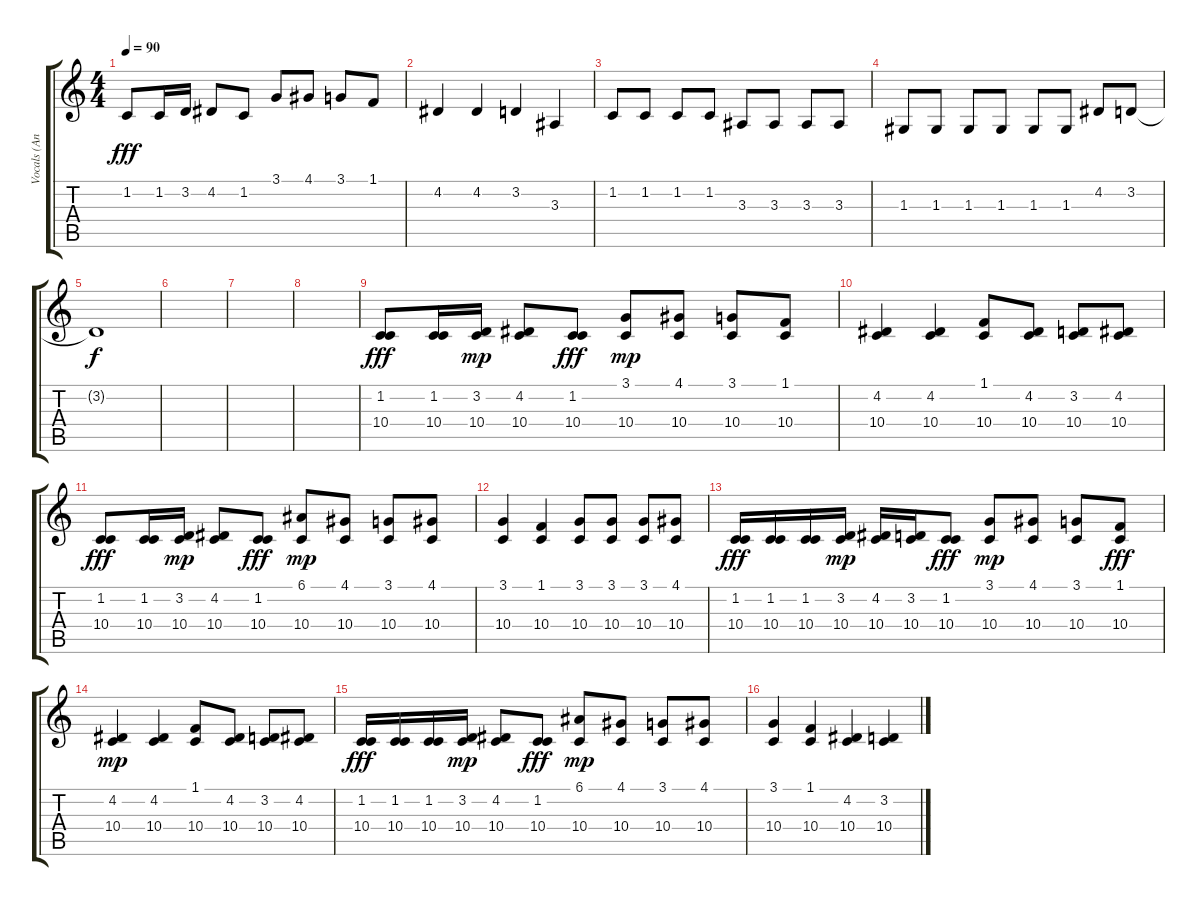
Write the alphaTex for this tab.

\track ("Vocals (Anna)" "Vocals (An") {instrument clarinet}
\staff {score tabs}
\tuning (E4 B3 G3 D3 A2 E2) {hide}
\ts (4 4)
\tempo 90
\clef g2
\ks c
1.2.8{dy fff} 1.2.16 3.2.16 4.2.8 1.2.8 3.1.8 4.1.8 3.1.8 1.1.8 |
4.2.4 4.2.4 3.2.4 3.3.4 |
1.2.8 1.2.8 1.2.8 1.2.8 3.3.8 3.3.8 3.3.8 3.3.8 |
1.3.8 1.3.8 1.3.8 1.3.8 1.3.8 1.3.8 4.2.8 3.2.8 |
3.2{t}.1{dy f} |
|
|
|
(1.2 10.4).8{dy fff} (1.2 10.4).16 (3.2 10.4).16{dy mp} (4.2 10.4).8 (1.2 10.4).8{dy fff} (3.1 10.4).8{dy mp} (4.1 10.4).8 (3.1 10.4).8 (1.1 10.4).8 |
(4.2 10.4).4 (4.2 10.4).4 (1.1 10.4).8 (4.2 10.4).8 (3.2 10.4).8 (4.2 10.4).8 |
(1.2 10.4).8{dy fff} (1.2 10.4).16 (3.2 10.4).16{dy mp} (4.2 10.4).8 (1.2 10.4).8{dy fff} (6.1 10.4).8{dy mp} (4.1 10.4).8 (3.1 10.4).8 (4.1 10.4).8 |
(3.1 10.4).4 (1.1 10.4).4 (3.1 10.4).8 (3.1 10.4).8 (3.1 10.4).8 (4.1 10.4).8 |
(1.2 10.4).16{dy fff} (1.2 10.4).16 (1.2 10.4).16 (3.2 10.4).16{dy mp} (4.2 10.4).16 (3.2 10.4).16 (1.2 10.4).8{dy fff} (3.1 10.4).8{dy mp} (4.1 10.4).8 (3.1 10.4).8 (1.1 10.4).8{dy fff} |
(4.2 10.4).4{dy mp} (4.2 10.4).4 (1.1 10.4).8 (4.2 10.4).8 (3.2 10.4).8 (4.2 10.4).8 |
(1.2 10.4).16{dy fff} (1.2 10.4).16 (1.2 10.4).16 (3.2 10.4).16{dy mp} (4.2 10.4).8 (1.2 10.4).8{dy fff} (6.1 10.4).8{dy mp} (4.1 10.4).8 (3.1 10.4).8 (4.1 10.4).8 |
(3.1 10.4).4 (1.1 10.4).4 (4.2 10.4).4 (3.2 10.4).4
